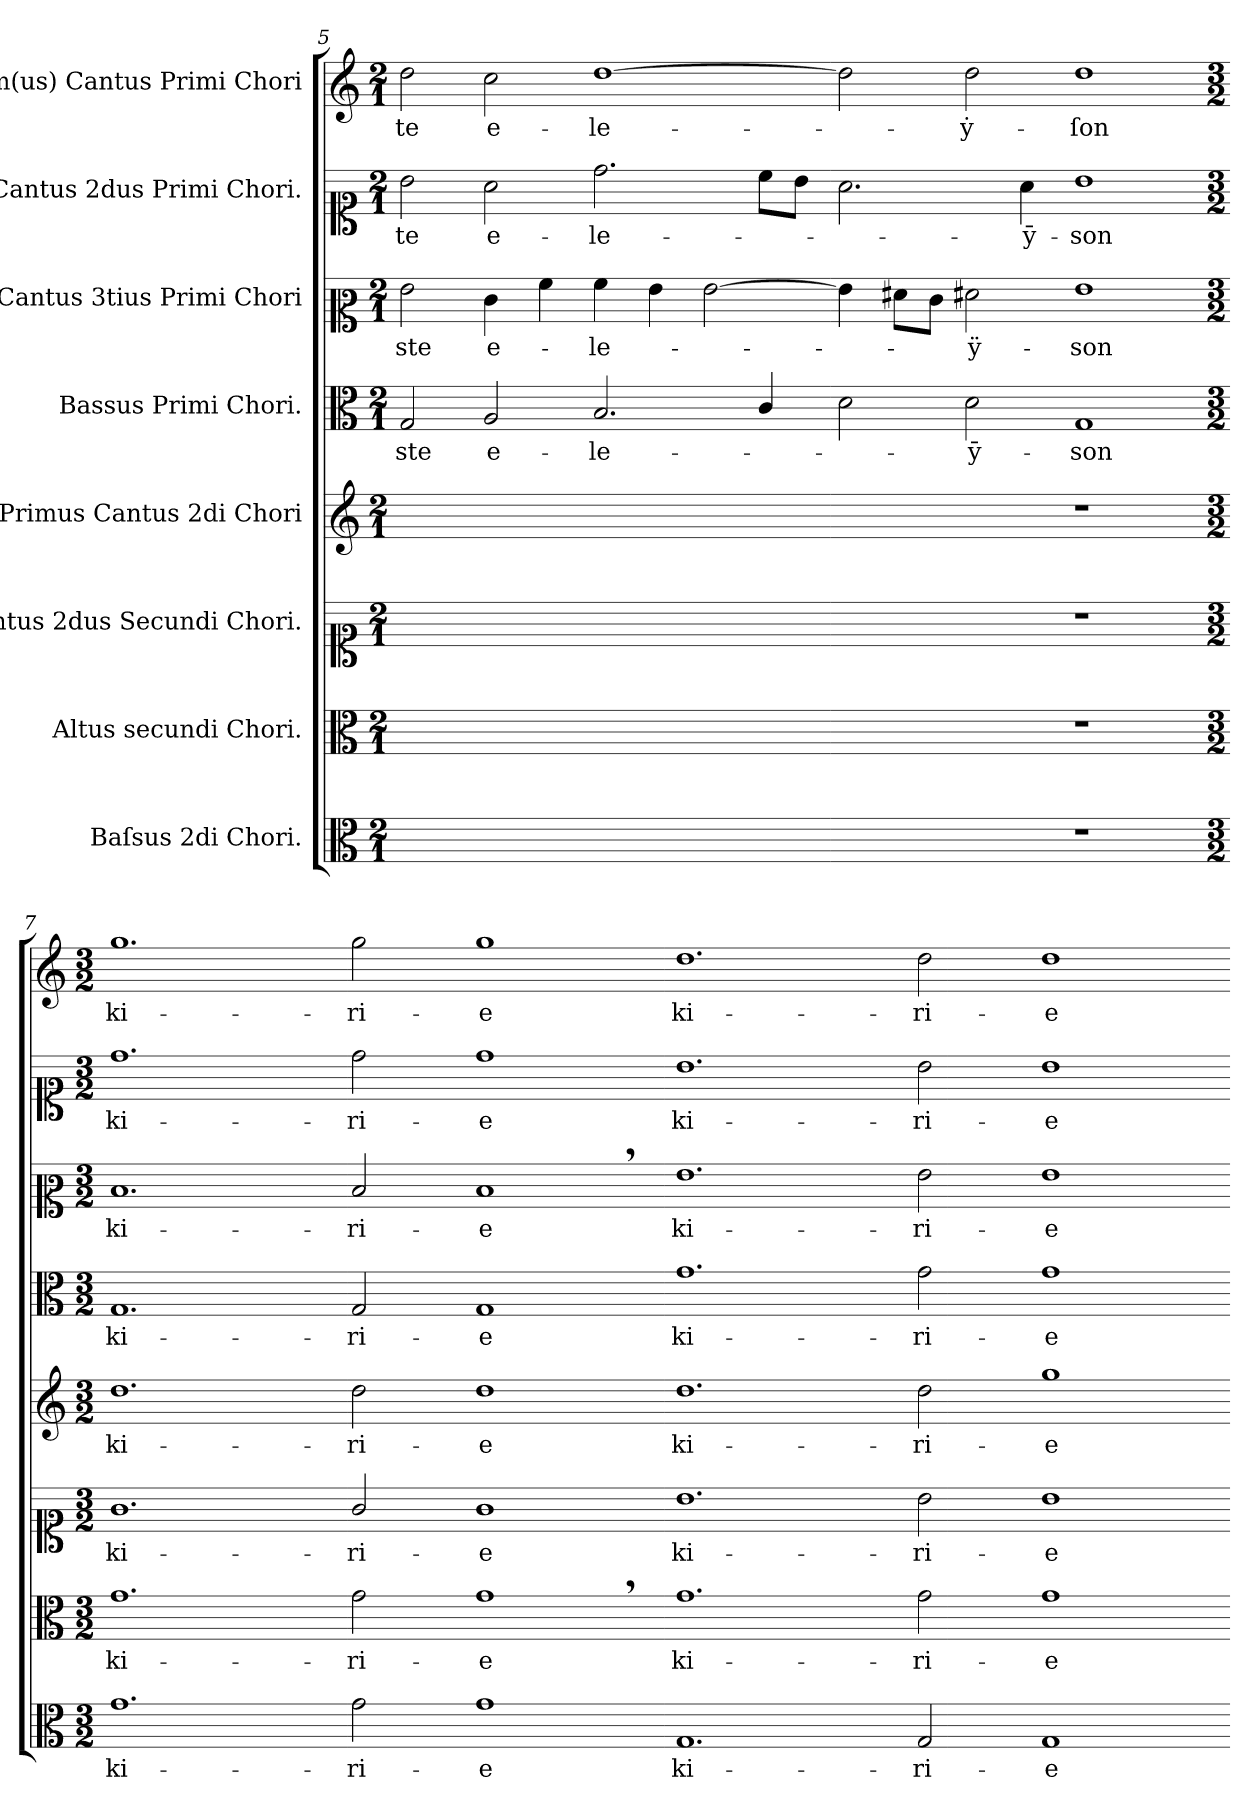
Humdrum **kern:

**kern	**text	**kern	**text	**kern	**text	**kern	**text	**kern	**text	**kern	**text	**kern	**text	**kern	**text
*part8	*part8	*part7	*part7	*part6	*part6	*part5	*part5	*part4	*part4	*part3	*part3	*part2	*part2	*part1	*part1
*staff8	*staff8	*staff7	*staff7	*staff6	*staff6	*staff5	*staff5	*staff4	*staff4	*staff3	*staff3	*staff2	*staff2	*staff1	*staff1
*I"Baſsus 2di Chori.	*	*I"Altus secundi Chori.	*	*I"Cantus 2dus Secundi Chori.	*	*I"Primus Cantus 2di Chori	*	*I"Bassus Primi Chori.	*	*I"Cantus 3tius Primi Chori	*	*I"Cantus 2dus Primi Chori.	*	*I"Im(us) Cantus Primi Chori	*
*clefC3	*	*clefC3	*	*clefC1	*	*clefG2	*	*clefC3	*	*clefC2	*	*clefC1	*	*clefG2	*
*k[]	*	*k[]	*	*k[]	*	*k[]	*	*k[]	*	*k[]	*	*k[]	*	*k[]	*
*M2/1	*	*M2/1	*	*M2/1	*	*M2/1	*	*M2/1	*	*M2/1	*	*M2/1	*	*M2/1	*
=5	=5	=5	=5	=5	=5	=5	=5	=5	=5	=5	=5	=5	=5	=5	=5
0ryy	.	0ryy	.	0ryy	.	0ryy	.	2G/	-ste	2g\	-ste	2b\	-te	2dd\	-te
.	.	.	.	.	.	.	.	2A/	e-	4e\	e-	2a\	e-	2cc\	e-
.	.	.	.	.	.	.	.	.	.	4a\	.	.	.	.	.
.	.	.	.	.	.	.	.	2.B/	-le-	4a\	-le-	2.dd\	-le-	[1dd	-le-
.	.	.	.	.	.	.	.	.	.	4g\	.	.	.	.	.
.	.	.	.	.	.	.	.	.	.	[2g\	.	.	.	.	.
.	.	.	.	.	.	.	.	4c/	.	.	.	8cc\L	.	.	.
.	.	.	.	.	.	.	.	.	.	.	.	8b\J	.	.	.
=6-	=6-	=6-	=6-	=6-	=6-	=6-	=6-	=6-	=6-	=6-	=6-	=6-	=6-	=6-	=6-
1ryy	.	1ryy	.	1ryy	.	1ryy	.	2d\	.	4g\]	.	2.a\	.	2dd]	.
.	.	.	.	.	.	.	.	.	.	8f#X\L	.	.	.	.	.
.	.	.	.	.	.	.	.	.	.	8e\J	.	.	.	.	.
.	.	.	.	.	.	.	.	2d\	ȳ-	2f#X\	-ÿ-	.	.	2dd\	-ẏ-
.	.	.	.	.	.	.	.	.	.	.	.	4a\	ȳ-	.	.
1r	.	1r	.	1r	.	1r	.	1G	-son	1g	-son	1b	-son	1dd	-ſon
=7-	=7-	=7-	=7-	=7-	=7-	=7-	=7-	=7-	=7-	=7-	=7-	=7-	=7-	=7-	=7-
*M3/2	*	*M3/2	*	*M3/2	*	*M3/2	*	*M3/2	*	*M3/2	*	*M3/2	*	*M3/2	*
1.g	ki-	1.g	ki-	1.g	ki-	1.dd	ki-	1.G	ki-	1.d	ki-	1.dd	ki-	1.gg	ki-
2g\	-ri-	2g\	-ri-	2g/	-ri-	2dd\	-ri-	2G/	-ri-	2d/	-ri-	2dd\	-ri-	2gg\	-ri-
1g	-e	1g,<	-e	1g	-e	1dd	-e	1G	-e	1d,<	-e	1dd	-e	1gg	-e
=8-	=8-	=8-	=8-	=8-	=8-	=8-	=8-	=8-	=8-	=8-	=8-	=8-	=8-	=8-	=8-
!	!	!	!LO:LY:i	!	!	!	!	!	!	!	!	!	!	!	!
1.G	ki-	1.g	ki-	1.b	ki-	1.dd	ki-	1.g	ki-	1.g	ki-	1.b	ki-	1.dd	ki-
!	!	!	!LO:LY:i	!	!	!	!	!	!	!	!	!	!	!	!
2G/	-ri-	2g\	-ri-	2b\	-ri-	2dd\	-ri-	2g\	-ri-	2g\	-ri-	2b\	-ri-	2dd\	-ri-
!	!	!	!LO:LY:i	!	!	!	!	!	!	!	!	!	!	!	!
1G	-e	1g	-e	1b	-e	1gg	-e	1g	-e	1g	-e	1b	-e	1dd	-e
=-	=-	=-	=-	=-	=-	=-	=-	=-	=-	=-	=-	=-	=-	=-	=-
*-	*-	*-	*-	*-	*-	*-	*-	*-	*-	*-	*-	*-	*-	*-	*-
